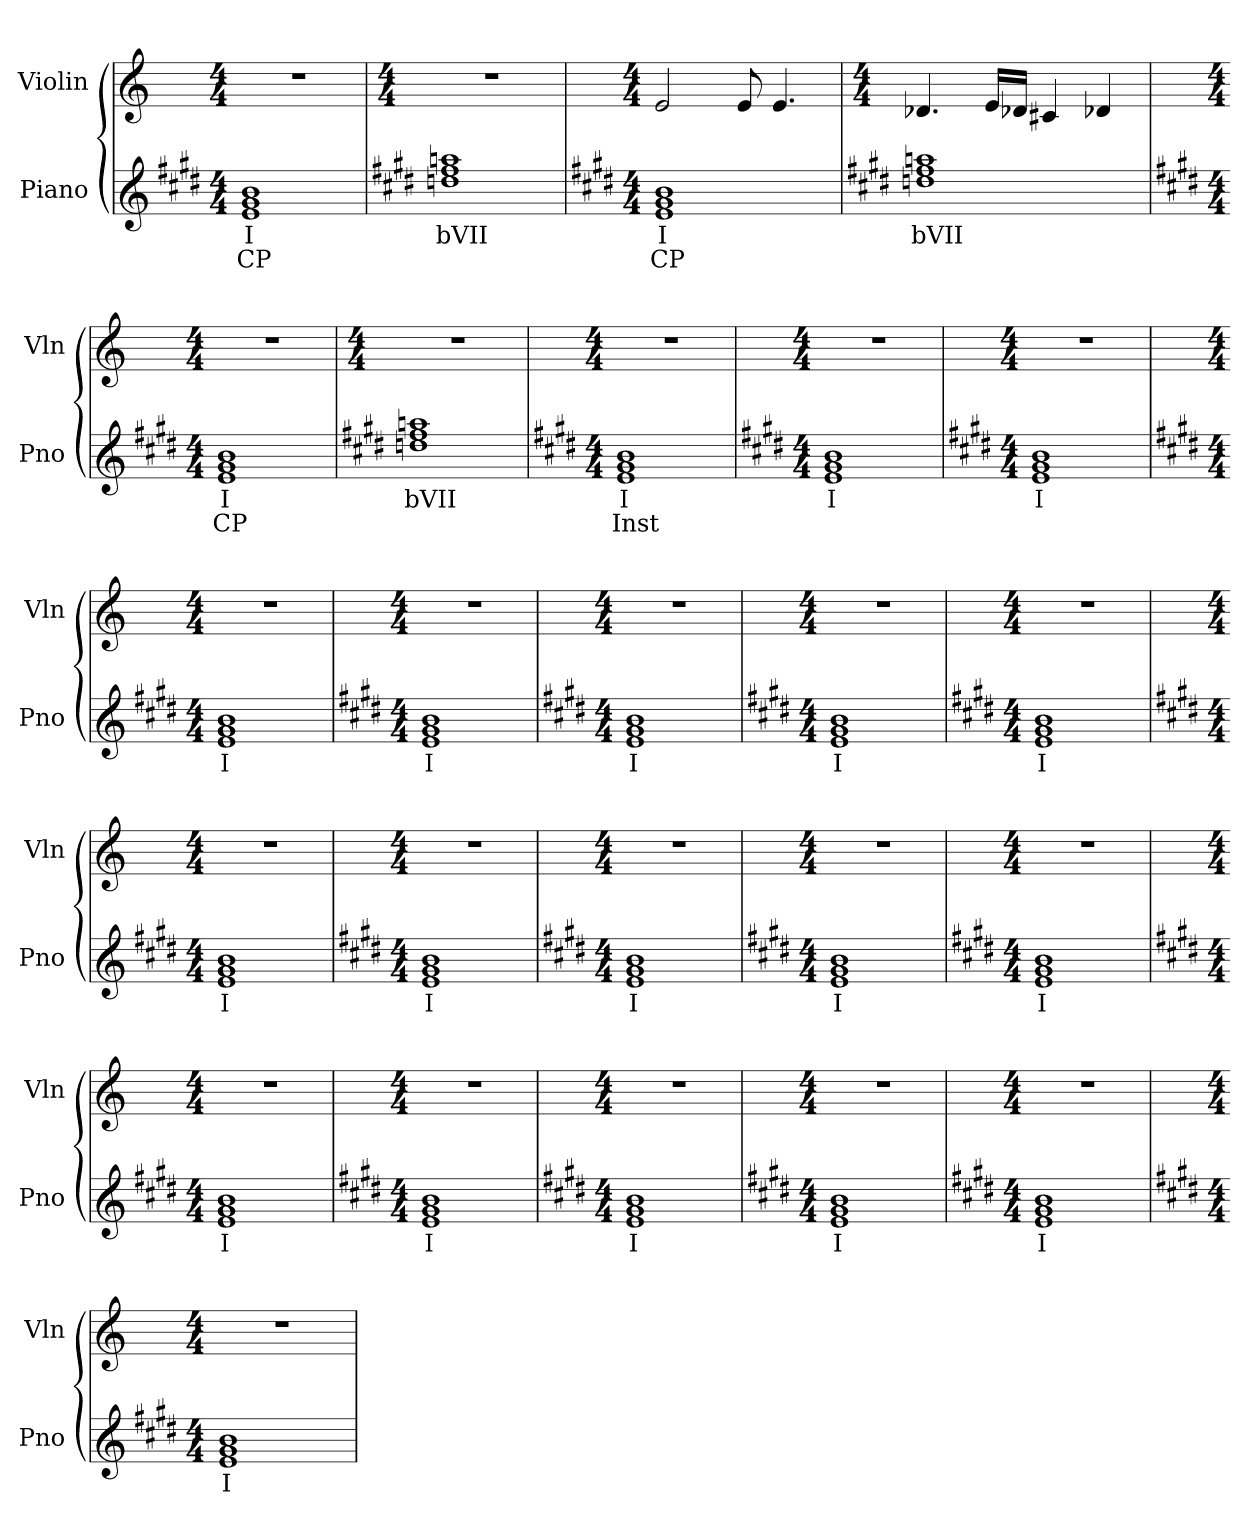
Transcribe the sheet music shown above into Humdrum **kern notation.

**kern	**text	**text	**kern
*part2	*part2	*part2	*part1
*staff2	*staff2	*staff2	*staff1
*I"Piano	*	*	*I"Violin
*I'Pno	*	*	*I'Vln
*k[f#c#g#d#]	*	*	*
*E:	*	*	*
*M4/4	*	*	*M4/4
=	=	=	=
1e 1g# 1b	I	CP	1r
=	=	=	=
*k[f#c#g#d#]	*	*	*
*E:	*	*	*
*	*	*	*M4/4
1ddn 1ff# 1aan	bVII	.	1r
=	=	=	=
*k[f#c#g#d#]	*	*	*
*E:	*	*	*
*M4/4	*	*	*M4/4
1e 1g# 1b	I	CP	2e
.	.	.	8e
.	.	.	4.e
=	=	=	=
*k[f#c#g#d#]	*	*	*
*E:	*	*	*
*	*	*	*M4/4
1ddn 1ff# 1aan	bVII	.	4.d-X
.	.	.	16eLL
.	.	.	16d-XJJ
.	.	.	4c#X
.	.	.	4d-X
=	=	=	=
*k[f#c#g#d#]	*	*	*
*E:	*	*	*
*M4/4	*	*	*M4/4
1e 1g# 1b	I	CP	1r
=	=	=	=
*k[f#c#g#d#]	*	*	*
*E:	*	*	*
*	*	*	*M4/4
1ddn 1ff# 1aan	bVII	.	1r
=	=	=	=
*k[f#c#g#d#]	*	*	*
*E:	*	*	*
*M4/4	*	*	*M4/4
1e 1g# 1b	I	Inst	1r
=	=	=	=
*k[f#c#g#d#]	*	*	*
*E:	*	*	*
*M4/4	*	*	*M4/4
1e 1g# 1b	I	.	1r
=	=	=	=
*k[f#c#g#d#]	*	*	*
*E:	*	*	*
*M4/4	*	*	*M4/4
1e 1g# 1b	I	.	1r
=	=	=	=
*k[f#c#g#d#]	*	*	*
*E:	*	*	*
*M4/4	*	*	*M4/4
1e 1g# 1b	I	.	1r
=	=	=	=
*k[f#c#g#d#]	*	*	*
*E:	*	*	*
*M4/4	*	*	*M4/4
1e 1g# 1b	I	.	1r
=	=	=	=
*k[f#c#g#d#]	*	*	*
*E:	*	*	*
*M4/4	*	*	*M4/4
1e 1g# 1b	I	.	1r
=	=	=	=
*k[f#c#g#d#]	*	*	*
*E:	*	*	*
*M4/4	*	*	*M4/4
1e 1g# 1b	I	.	1r
=	=	=	=
*k[f#c#g#d#]	*	*	*
*E:	*	*	*
*M4/4	*	*	*M4/4
1e 1g# 1b	I	.	1r
=	=	=	=
*k[f#c#g#d#]	*	*	*
*E:	*	*	*
*M4/4	*	*	*M4/4
1e 1g# 1b	I	.	1r
=	=	=	=
*k[f#c#g#d#]	*	*	*
*E:	*	*	*
*M4/4	*	*	*M4/4
1e 1g# 1b	I	.	1r
=	=	=	=
*k[f#c#g#d#]	*	*	*
*E:	*	*	*
*M4/4	*	*	*M4/4
1e 1g# 1b	I	.	1r
=	=	=	=
*k[f#c#g#d#]	*	*	*
*E:	*	*	*
*M4/4	*	*	*M4/4
1e 1g# 1b	I	.	1r
=	=	=	=
*k[f#c#g#d#]	*	*	*
*E:	*	*	*
*M4/4	*	*	*M4/4
1e 1g# 1b	I	.	1r
=	=	=	=
*k[f#c#g#d#]	*	*	*
*E:	*	*	*
*M4/4	*	*	*M4/4
1e 1g# 1b	I	.	1r
=	=	=	=
*k[f#c#g#d#]	*	*	*
*E:	*	*	*
*M4/4	*	*	*M4/4
1e 1g# 1b	I	.	1r
=	=	=	=
*k[f#c#g#d#]	*	*	*
*E:	*	*	*
*M4/4	*	*	*M4/4
1e 1g# 1b	I	.	1r
=	=	=	=
*k[f#c#g#d#]	*	*	*
*E:	*	*	*
*M4/4	*	*	*M4/4
1e 1g# 1b	I	.	1r
=	=	=	=
*k[f#c#g#d#]	*	*	*
*E:	*	*	*
*M4/4	*	*	*M4/4
1e 1g# 1b	I	.	1r
=	=	=	=
*k[f#c#g#d#]	*	*	*
*E:	*	*	*
*M4/4	*	*	*M4/4
1e 1g# 1b	I	.	1r
=	=	=	=
*-	*-	*-	*-
